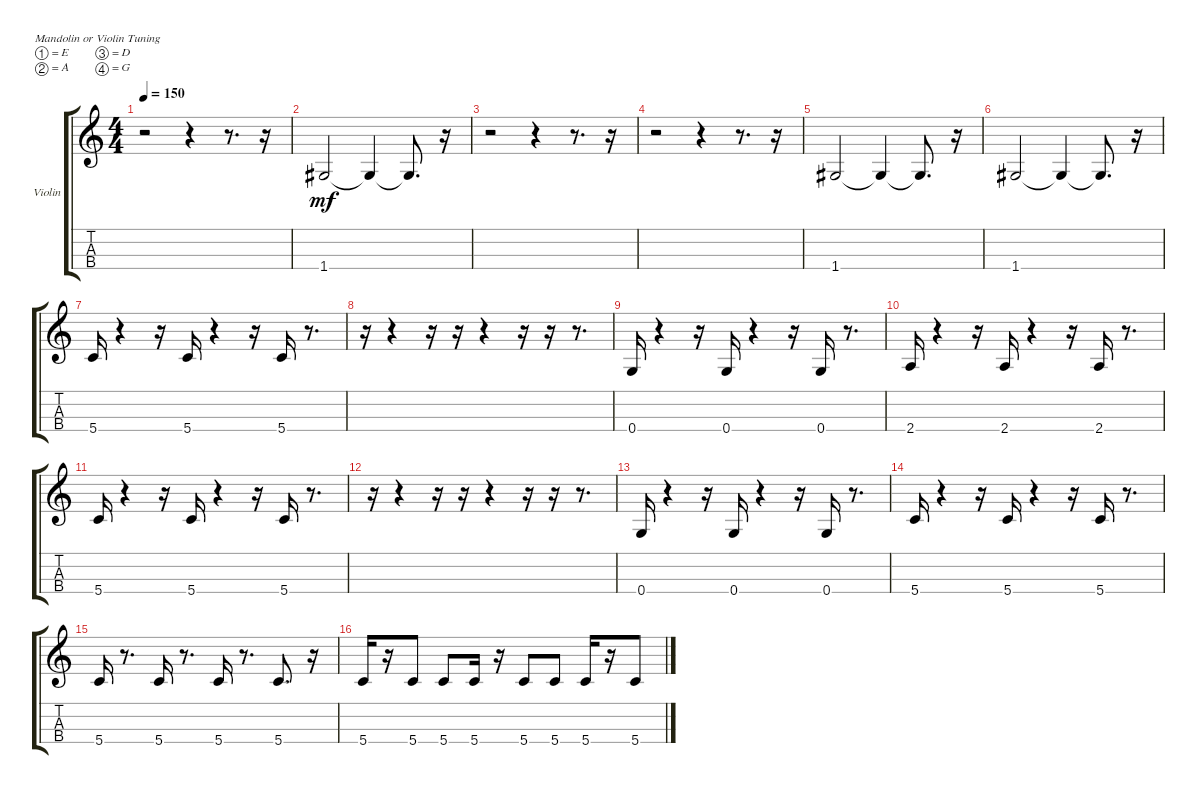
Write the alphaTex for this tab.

\bracketExtendMode groupsimilarinstruments
\firstSystemTrackNameOrientation horizontal
\otherSystemsTrackNameOrientation horizontal
\track ("String Ensemble 1" "Violin") {instrument violin}
\staff {score tabs}
\tuning (E5 A4 D4 G3)
\ts (4 4)
\tempo 150
\clef g2
\ks c
r.2{dy mf} r.4 r.8{d} r.16 |
1.4.2 1.4{t}.4 1.4{t}.8{d} r.16 |
r.2 r.4 r.8{d} r.16 |
r.2 r.4 r.8{d} r.16 |
1.4.2 1.4{t}.4 1.4{t}.8{d} r.16 |
1.4.2 1.4{t}.4 1.4{t}.8{d} r.16 |
5.4.16 r.4 r.16 5.4.16 r.4 r.16 5.4.16 r.8{d} |
r.16 r.4 r.16 r.16 r.4 r.16 r.16 r.8{d} |
0.4.16 r.4 r.16 0.4.16 r.4 r.16 0.4.16 r.8{d} |
2.4.16 r.4 r.16 2.4.16 r.4 r.16 2.4.16 r.8{d} |
5.4.16 r.4 r.16 5.4.16 r.4 r.16 5.4.16 r.8{d} |
r.16 r.4 r.16 r.16 r.4 r.16 r.16 r.8{d} |
0.4.16 r.4 r.16 0.4.16 r.4 r.16 0.4.16 r.8{d} |
5.4.16 r.4 r.16 5.4.16 r.4 r.16 5.4.16 r.8{d} |
5.4.16 r.8{d} 5.4.16 r.8{d} 5.4.16 r.8{d} 5.4.8{d} r.16 |
5.4.16 r.16 5.4.8 5.4.8 5.4.16 r.16 5.4.8 5.4.8 5.4.16 r.16 5.4.8
